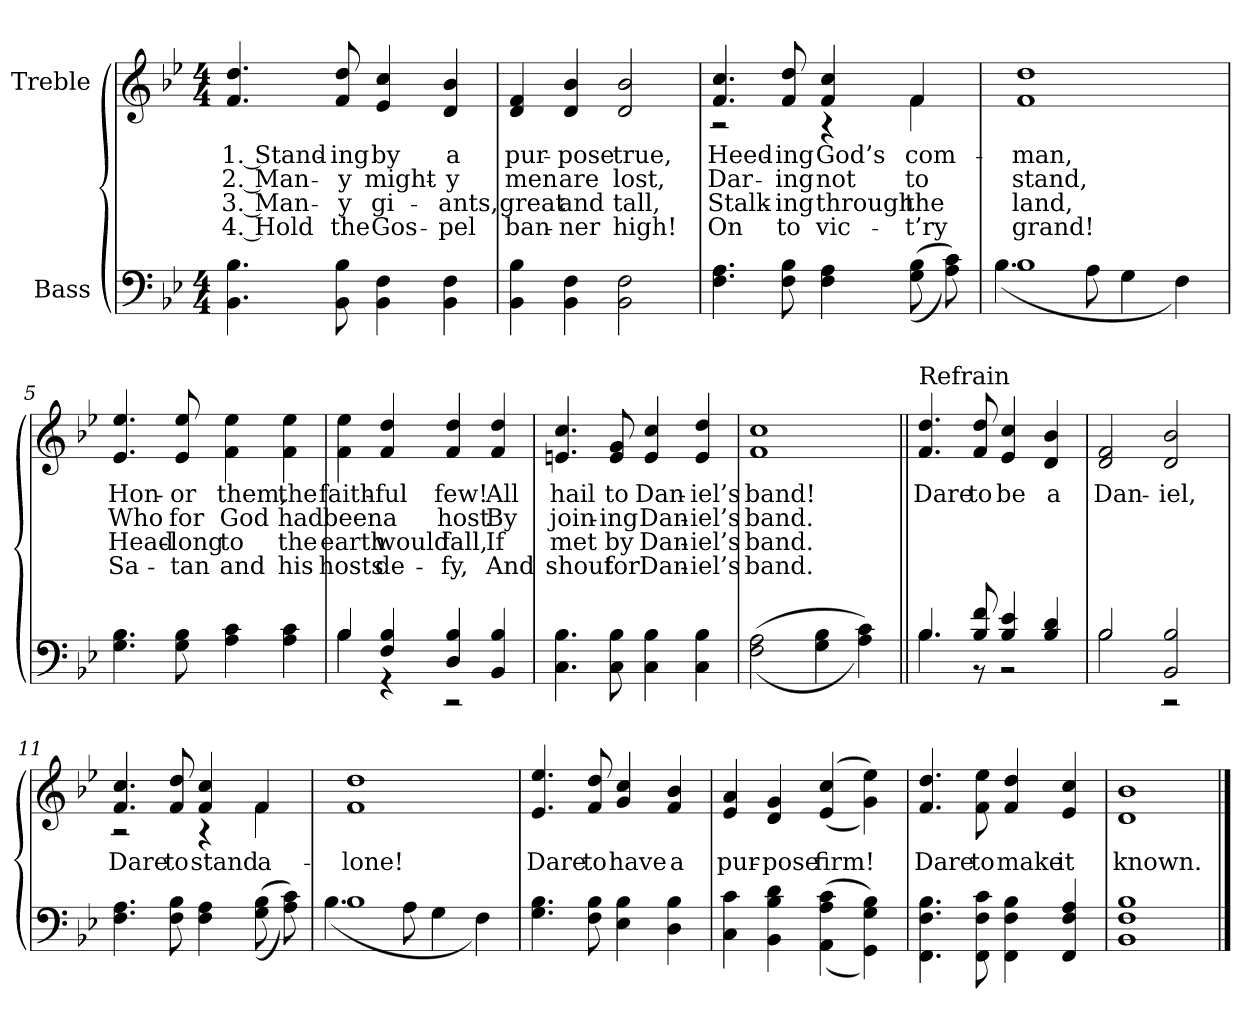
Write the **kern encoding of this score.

**kern	**kern	**text	**text	**text	**text
*part2	*part1	*part1	*part1	*part1	*part1
*staff2	*staff1	*staff1	*staff1	*staff1	*staff1
*I"Bass	*I"Treble	*	*	*	*
*clefF4	*clefG2	*	*	*	*
*k[b-e-]	*k[b-e-]	*	*	*	*
*B-:	*B-:	*	*	*	*
*M4/4	*M4/4	*	*	*	*
*MM120	*MM120	*	*	*	*
=1	=1	=1	=1	=1	=1
4.BB- 4.B-	4.f 4.dd	-1. Stand-	-2. Man-	-3. Man-	-4. Hold
8BB- 8B-	8f 8dd	-ing	-y	-y	-the
4BB- 4F	4e- 4cc	-by	-might-	-gi-	-Gos-
4BB- 4F	4d 4b-	-a	-y	-ants,	-pel
=2	=2	=2	=2	=2	=2
4BB- 4B-	4d 4f	-pur-	-men	-great	-ban-
4BB- 4F	4d 4b-	-pose	-are	-and	-ner
2BB- 2F	2d 2b-	-true,	-lost,	-tall,	-high!
=3	=3	=3	=3	=3	=3
*	*^	*	*	*	*
4.F 4.A	4.f 4.cc	2r	-Heed-	-Dar-	-Stalk-	-On
8F 8B-	8f 8dd	.	-ing	-ing	-ing	-to
4F 4A	4f 4cc	4r	-God’s	-not	-through	-vic-
((8G 8B-L	4f	4f	-com-	-to	-the	-t’ry
8A 8c))	.	.	.	.	.	.
*	*v	*v	*	*	*	*
=4	=4	=4	=4	=4	=4
*^	*	*	*	*	*
1B-	(4.B-	1f 1dd	-man,	-stand,	-land,	-grand!
.	8A	.	.	.	.	.
.	4G	.	.	.	.	.
.	4F)	.	.	.	.	.
*v	*v	*	*	*	*	*
=5	=5	=5	=5	=5	=5
4.G 4.B-	4.e- 4.ee-	-Hon-	-Who	-Head-	-Sa-
8G 8B-	8e- 8ee-	-or	-for	-long	-tan
4A 4c	4f 4ee-	-them,	-God	-to	-and
4A 4c	4f 4ee-	-the	-had	-the	-his
=6	=6	=6	=6	=6	=6
*^	*	*	*	*	*
4B-	4B-	4f 4ee-	-faith-	-been	-earth	-hosts
4F 4B-	4r	4f 4dd	-ful	-a	-would	-de-
4D 4B-	2r	4f 4dd	-few!	-host	-fall,	-fy,
4BB- 4B-	.	4f 4dd	-All	-By	-If	-And
*v	*v	*	*	*	*	*
=7	=7	=7	=7	=7	=7
4.C 4.B-	4.e 4.cc	-hail	-join-	-met	-shout
8C 8B-	8e 8g	-to	-ing	-by	-for
4C 4B-	4e 4cc	-Dan-	-Dan-	-Dan-	-Dan-
4C 4B-	4e 4dd	-iel’s	-iel’s	-iel’s	-iel’s
=8	=8	=8	=8	=8	=8
((2F 2A	1f 1cc	-band!	-band.	-band.	-band.
4G 4B-	.	.	.	.	.
4A 4c))	.	.	.	.	.
=9||	=9||	=9||	=9||	=9||	=9||
*^	*	*	*	*	*
!	!	!LO:TX:a:t=Refrain	!	!	!	!
4.B-	4.B-	4.f 4.dd	-Dare	.	.	.
8B- 8f	8r	8f 8dd	-to	.	.	.
4B- 4e-	2r	4e- 4cc	-be	.	.	.
4B- 4d	.	4d 4b-	-a	.	.	.
=10	=10	=10	=10	=10	=10	=10
2B-	2B-	2d 2f	-Dan-	.	.	.
2BB- 2B-	2r	2d 2b-	-iel,	.	.	.
*v	*v	*	*	*	*	*
=11	=11	=11	=11	=11	=11
*	*^	*	*	*	*
4.F 4.A	4.f 4.cc	2r	-Dare	.	.	.
8F 8B-	8f 8dd	.	-to	.	.	.
4F 4A	4f 4cc	4r	-stand	.	.	.
((8G 8B-L	4f	4f	-a-	.	.	.
8A 8c))	.	.	.	.	.	.
*	*v	*v	*	*	*	*
=12	=12	=12	=12	=12	=12
*^	*	*	*	*	*
1B-	(4.B-	1f 1dd	-lone!	.	.	.
.	8A	.	.	.	.	.
.	4G	.	.	.	.	.
.	4F)	.	.	.	.	.
*v	*v	*	*	*	*	*
=13	=13	=13	=13	=13	=13
4.G 4.B-	4.e- 4.ee-	-Dare	.	.	.
8F 8B-	8f 8dd	-to	.	.	.
4E- 4B-	4g 4cc	-have	.	.	.
4D 4B-	4f 4b-	-a	.	.	.
=14	=14	=14	=14	=14	=14
4C 4c	4e- 4a	-pur-	.	.	.
4BB- 4B- 4d	4d 4g	-pose	.	.	.
((4AA 4A 4c	((4e- 4cc	-firm!	.	.	.
4GG 4G 4B-))	4g 4ee-))	.	.	.	.
=15	=15	=15	=15	=15	=15
4.FF 4.F 4.B-	4.f 4.dd	-Dare	.	.	.
8FF 8F 8c	8f 8ee-	-to	.	.	.
4FF 4F 4B-	4f 4dd	-make	.	.	.
4FF 4F 4A	4e- 4cc	-it	.	.	.
=16	=16	=16	=16	=16	=16
1BB- 1F 1B-	1d 1b-	-known.	.	.	.
==	==	==	==	==	==
*-	*-	*-	*-	*-	*-
